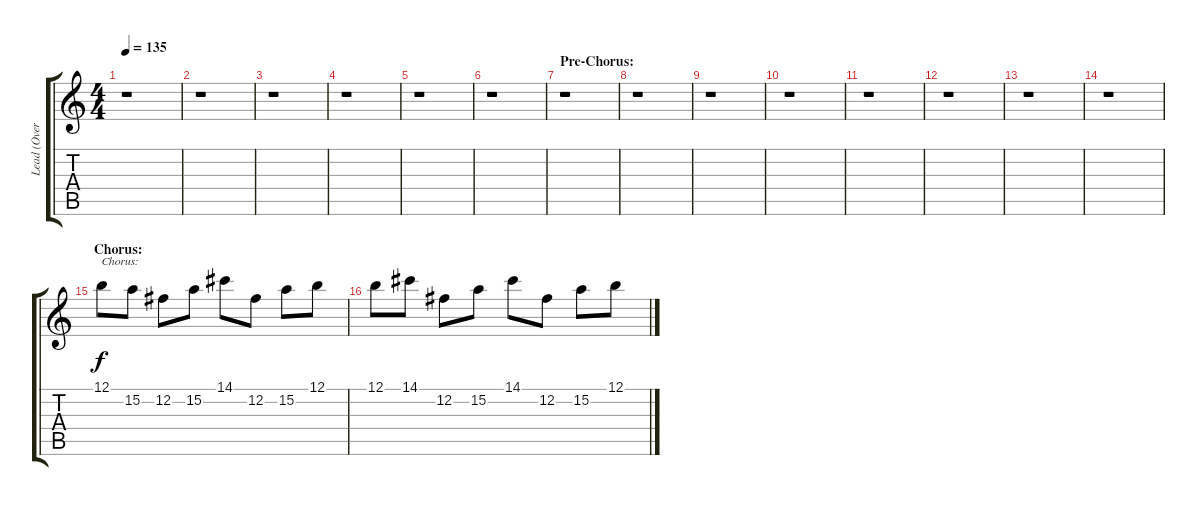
\track ("Lead (Overdub)" "Lead (Over") {instrument overdrivenguitar}
\staff {score tabs}
\tuning (B3 Gb3 D3 A2 E2 B1) {hide}
\ts (4 4)
\tempo 135
\clef g2
\ks c
r.1{dy f} |
r.1 |
r.1 |
r.1 |
r.1 |
r.1 |
\section ("" "Pre-Chorus:")
r.1 |
r.1 |
r.1 |
r.1 |
r.1 |
r.1 |
r.1 |
r.1 |
\section ("" "Chorus:")
12.1.8{txt "Chorus:"} 15.2.8 12.2.8 15.2.8 14.1.8 12.2.8 15.2.8 12.1.8 |
12.1.8 14.1.8 12.2.8 15.2.8 14.1.8 12.2.8 15.2.8 12.1.8
